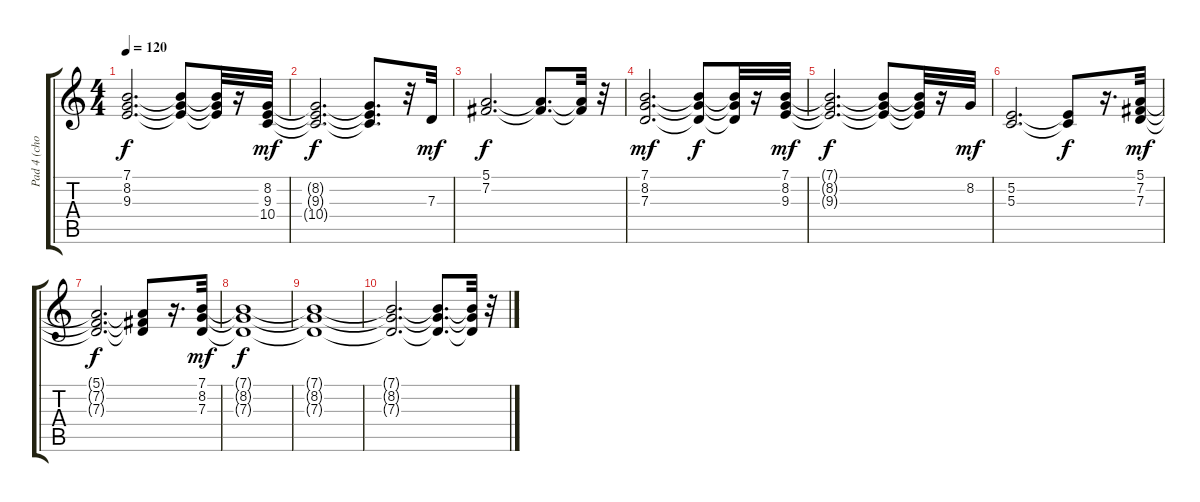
\track ("Pad 4 (choir)" "Pad 4 (cho") {instrument pad4choir}
\staff {score tabs}
\tuning (E4 B3 G3 D3 A2 E2) {hide}
\ts (4 4)
\tempo 120
\clef g2
\ks c
(7.1{t} 8.2{t} 9.3{t}).2{d dy f} (7.1{t} 8.2{t} 9.3{t}).8 (7.1{t} 8.2{t} 9.3{t}).32 r.16 (8.2 9.3 10.4).32{dy mf} |
(8.2{t} 9.3{t} 10.4{t}).2{d dy f} (8.2{t} 9.3{t} 10.4{t}).8{d} r.32 7.3.32{dy mf} |
(5.1 7.2).2{d dy f} (5.1{t} 7.2{t}).8{d} (5.1{t} 7.2{t}).32 r.32 |
(7.1 8.2 7.3).2{d dy mf volume 9} (7.1{t} 8.2{t} 7.3{t}).8{dy f} (7.1{t} 8.2{t} 7.3{t}).32 r.16 (7.1 8.2 9.3).32{dy mf volume 8} |
(7.1{t} 8.2{t} 9.3{t}).2{d dy f} (7.1{t} 8.2{t} 9.3{t}).8 (7.1{t} 8.2{t} 9.3{t}).32 r.16 8.2.32{dy mf volume 6} |
(5.2 5.3).2{d} (5.2{t} 5.3{t}).8{dy f} r.16{d} (5.1 7.2 7.3).32{dy mf volume 5} |
(5.1{t} 7.2{t} 7.3{t}).2{d dy f} (5.1{t} 7.2{t} 7.3{t}).8 r.16{d} (7.1 8.2 7.3).32{dy mf volume 4} |
(7.1{t} 8.2{t} 7.3{t}).1{dy f} |
(7.1{t} 8.2{t} 7.3{t}).1 |
(7.1{t} 8.2{t} 7.3{t}).2{d} (7.1{t} 8.2{t} 7.3{t}).8{d} (7.1{t} 8.2{t} 7.3{t}).32 r.32
